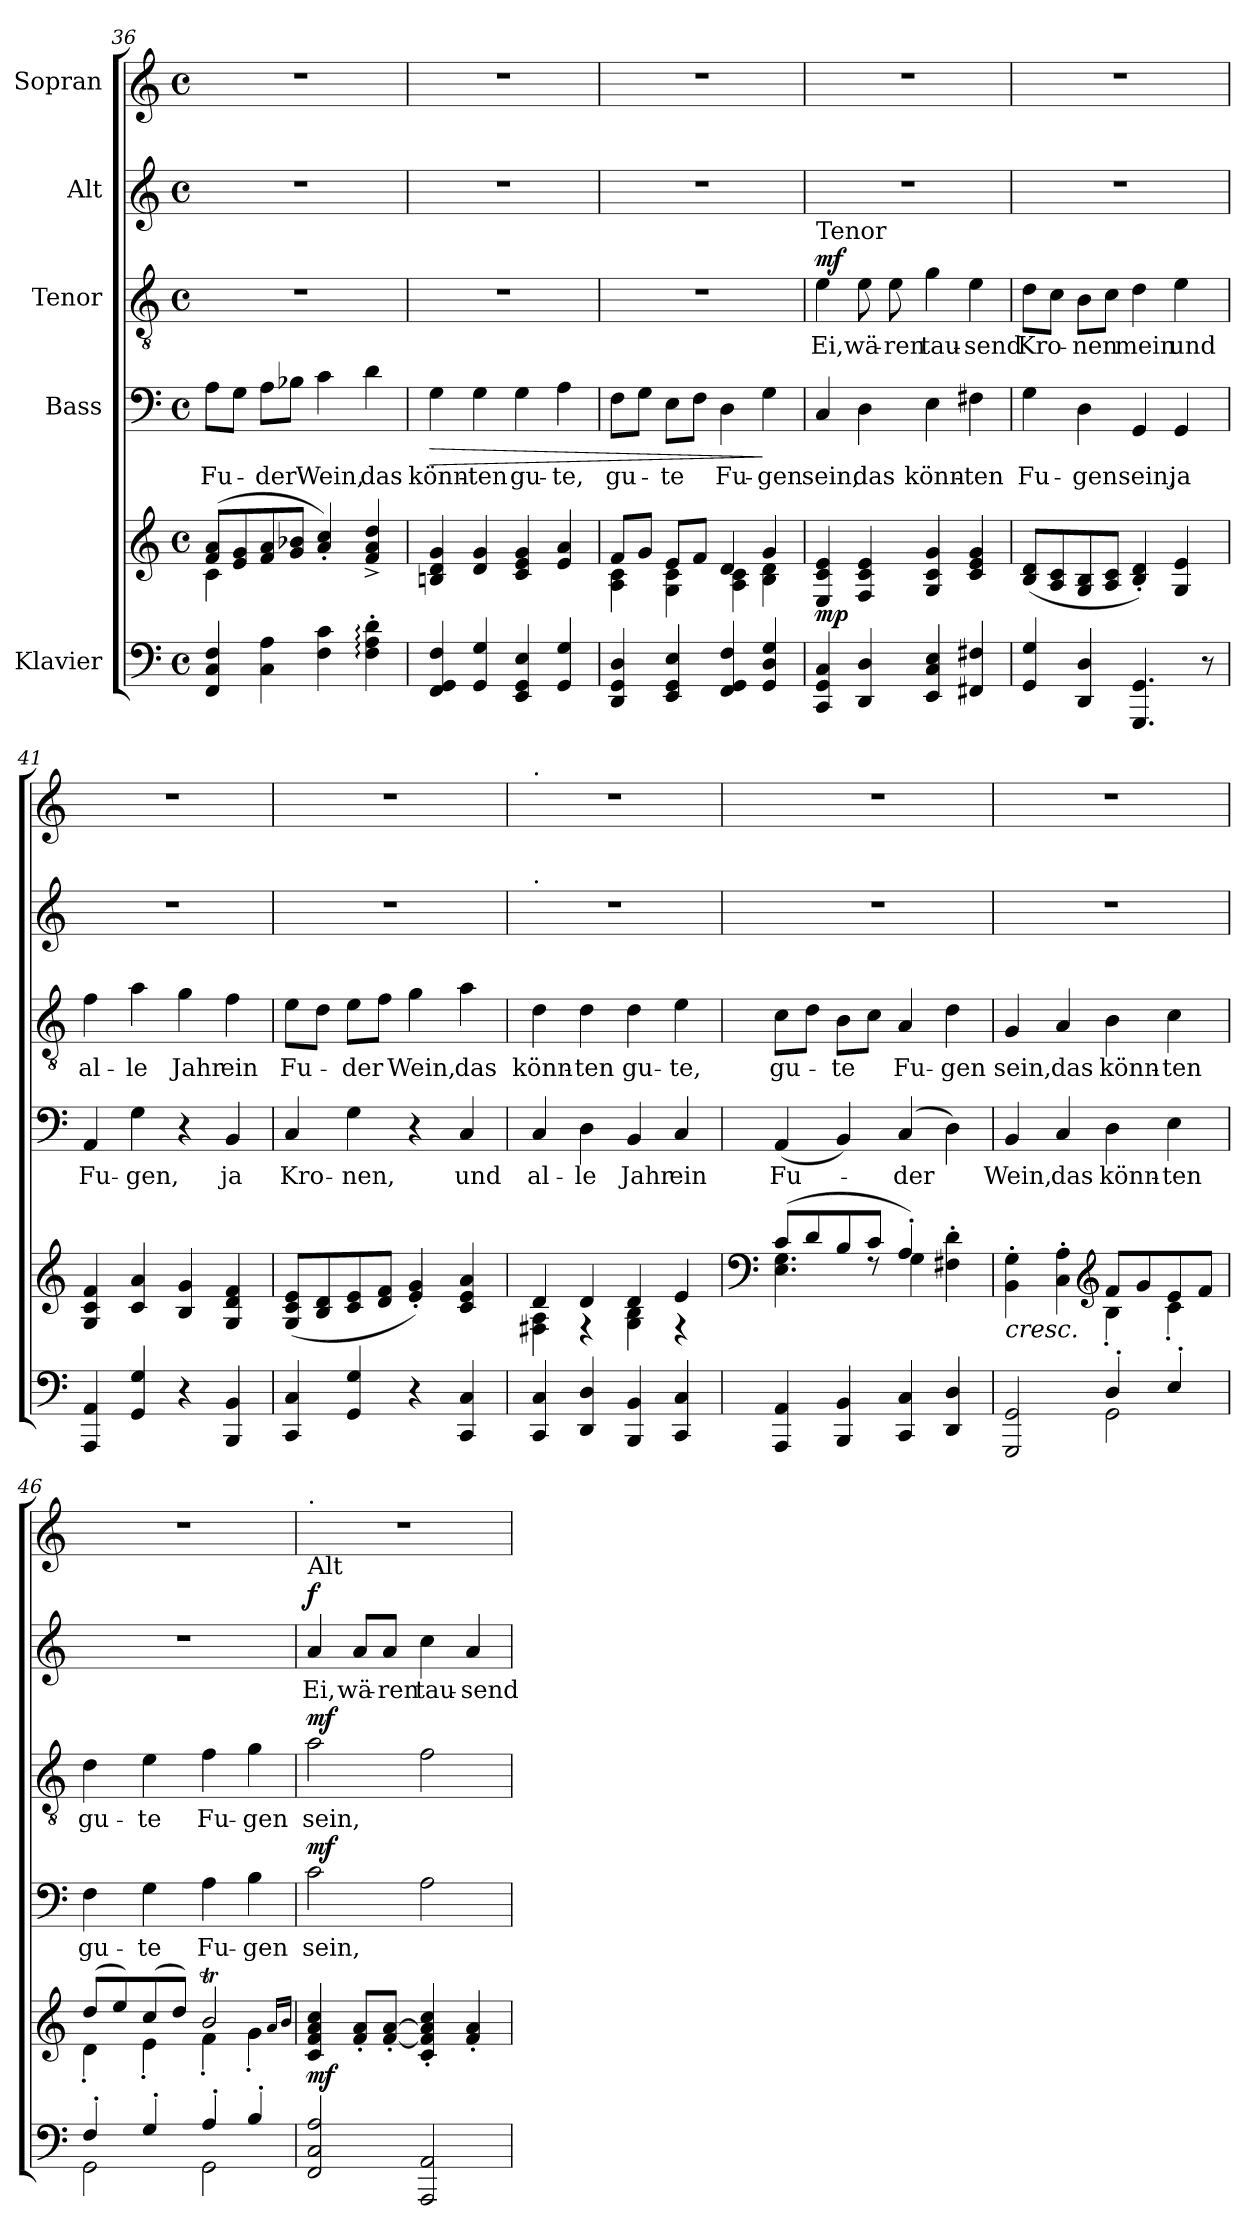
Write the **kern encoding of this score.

**kern	**kern	**dynam	**kern	**text	**dynam	**kern	**text	**dynam	**kern	**text	**dynam	**kern
*part5	*part5	*part5	*part4	*part4	*part4	*part3	*part3	*part3	*part2	*part2	*part2	*part1
*staff6	*staff5	*staff5/6	*staff4	*staff4	*staff4	*staff3	*staff3	*staff3	*staff2	*staff2	*staff2	*staff1
*I"Klavier	*	*	*I"Bass	*	*	*I"Tenor	*	*	*I"Alt	*	*	*I"Sopran
!!LO:LB:g=z
*clefF4	*clefG2	*	*clefF4	*	*	*clefGv2	*	*	*clefG2	*	*	*clefG2
*k[]	*k[]	*	*k[]	*	*	*k[]	*	*	*k[]	*	*	*k[]
*M4/4	*M4/4	*	*M4/4	*	*	*M4/4	*	*	*M4/4	*	*	*M4/4
*met(c)	*met(c)	*	*met(c)	*	*	*met(c)	*	*	*met(c)	*	*	*met(c)
=36	=36	=36	=36	=36	=36	=36	=36	=36	=36	=36	=36	=36
*	*^	*	*	*	*	*	*	*	*	*	*	*
!	!	!	!	!	!LO:LY:b	!	!	!	!	!	!	!	!
4FF/ 4C/ 4F/	(>8f/ 8a/L	4c\	.	8A\L	Fu-	.	1r	.	.	1r	.	.	1r
.	8e/ 8g/	.	.	8G\J	.	.	.	.	.	.	.	.	.
!	!	!	!	!	!LO:LY:b	!	!	!	!	!	!	!	!
4C\ 4A\	8f/ 8a/	2.ryy	.	8A\L	-der	.	.	.	.	.	.	.	.
.	8g/ 8b-X/J	.	.	8B-X\J	.	.	.	.	.	.	.	.	.
!	!	!	!	!	!LO:LY:b	!	!	!	!	!	!	!	!
4F\ 4c\	4a/' 4cc/')	.	.	4c\	Wein,	.	.	.	.	.	.	.	.
!	!	!	!	!	!LO:LY:b	!	!	!	!	!	!	!	!
4F\:' 4A\:' 4d\:'	4f/^ 4a/^ 4dd/^	.	.	4d\	das	.	.	.	.	.	.	.	.
*	*v	*v	*	*	*	*	*	*	*	*	*	*	*
=37	=37	=37	=37	=37	=37	=37	=37	=37	=37	=37	=37	=37
!	!	!	!	!LO:LY:b	!LO:HP:b	!	!	!	!	!	!	!
4FF/ 4GG/ 4F/	4Bn/ 4d/ 4g/	.	4G\	könn-	>	1r	.	.	1r	.	.	1r
!	!	!	!	!LO:LY:b	!	!	!	!	!	!	!	!
4GG/ 4G/	4d/ 4g/	.	4G\	-ten	.	.	.	.	.	.	.	.
!	!	!	!	!LO:LY:b	!	!	!	!	!	!	!	!
4EE/ 4GG/ 4E/	4c/ 4e/ 4g/	.	4G\	gu-	.	.	.	.	.	.	.	.
!	!	!	!	!LO:LY:b	!	!	!	!	!	!	!	!
4GG/ 4G/	4e/ 4a/	.	4A\	-te,	.	.	.	.	.	.	.	.
=38	=38	=38	=38	=38	=38	=38	=38	=38	=38	=38	=38	=38
*	*^	*	*	*	*	*	*	*	*	*	*	*
!	!	!	!	!	!LO:LY:b	!	!	!	!	!	!	!	!
4DD/ 4GG/ 4D/	8f/L	4A\ 4c\	.	8F\L	gu-	.	1r	.	.	1r	.	.	1r
.	8g/J	.	.	8G\J	.	.	.	.	.	.	.	.	.
!	!	!	!	!	!LO:LY:b	!	!	!	!	!	!	!	!
4EE/ 4GG/ 4E/	8e/L	4G\ 4c\	.	8E\L	-te	.	.	.	.	.	.	.	.
.	8f/J	.	.	8F\J	.	.	.	.	.	.	.	.	.
!	!	!	!	!	!LO:LY:b	!	!	!	!	!	!	!	!
4FF/ 4GG/ 4F/	4d/	4A\ 4c\	.	4D\	Fu-	.	.	.	.	.	.	.	.
!	!	!	!	!	!LO:LY:b	!	!	!	!	!	!	!	!
4GG/ 4D/ 4G/	4g/	4B\ 4d\	.	4G\	-gen	]	.	.	.	.	.	.	.
!!LO:LB:g=z
=39	=39	=39	=39	=39	=39	=39	=39	=39	=39	=39	=39	=39	=39
!	!	!	!	!	!	!	!LO:TX:a:t=Tenor	!	!	!	!	!	!
!	!	!	!LO:DY:b	!	!LO:LY:b	!	!	!LO:LY:b	!LO:DY:a	!	!	!	!
*	*v	*v	*	*	*	*	*	*	*	*	*	*	*
4CC/ 4GG/ 4C/	4E/ 4c/ 4e/	mp	4C/	sein,	.	4e\	Ei,	mf	1r	.	.	1r
!	!	!	!	!LO:LY:b	!	!	!LO:LY:b	!	!	!	!	!
4DD/ 4D/	4F/ 4c/ 4e/	.	4D\	das	.	8e\	wä-	.	.	.	.	.
!	!	!	!	!	!	!	!LO:LY:b	!	!	!	!	!
.	.	.	.	.	.	8e\	-ren	.	.	.	.	.
!	!	!	!	!LO:LY:b	!	!	!LO:LY:b	!	!	!	!	!
4EE/ 4C/ 4E/	4G/ 4c/ 4g/	.	4E\	könn-	.	4g\	tau-	.	.	.	.	.
!	!	!	!	!LO:LY:b	!	!	!LO:LY:b	!	!	!	!	!
4FF#X/ 4F#X/	4c/ 4e/ 4g/	.	4F#X\	-ten	.	4e\	-send	.	.	.	.	.
=40	=40	=40	=40	=40	=40	=40	=40	=40	=40	=40	=40	=40
!	!	!	!	!LO:LY:b	!	!	!LO:LY:b	!	!	!	!	!
4GG/ 4G/	(<8B/ 8d/L	.	4G\	Fu-	.	8d\L	Kro-	.	1r	.	.	1r
.	8A/ 8c/	.	.	.	.	8c\J	.	.	.	.	.	.
!	!	!	!	!LO:LY:b	!	!	!LO:LY:b	!	!	!	!	!
4DD/ 4D/	8G/ 8B/	.	4D\	-gen	.	8B\L	-nen	.	.	.	.	.
.	8A/ 8c/J	.	.	.	.	8c\J	.	.	.	.	.	.
!	!	!	!	!LO:LY:b	!	!	!LO:LY:b	!	!	!	!	!
4.GGG/ 4.GG/	4B/' 4d/')	.	4GG/	sein,	.	4d\	mein	.	.	.	.	.
!	!	!	!	!LO:LY:b	!	!	!LO:LY:b	!	!	!	!	!
.	4G/ 4e/	.	4GG/	ja	.	4e\	und	.	.	.	.	.
8r	.	.	.	.	.	.	.	.	.	.	.	.
=41	=41	=41	=41	=41	=41	=41	=41	=41	=41	=41	=41	=41
!	!	!	!	!LO:LY:b	!	!	!LO:LY:b	!	!	!	!	!
4AAA/ 4AA/	4G/ 4c/ 4f/	.	4AA/	Fu-	.	4f\	al-	.	1r	.	.	1r
!	!	!	!	!LO:LY:b	!	!	!LO:LY:b	!	!	!	!	!
4GG/ 4G/	4c/ 4a/	.	4G\	-gen,	.	4a\	-le	.	.	.	.	.
!	!	!	!	!	!	!	!LO:LY:b	!	!	!	!	!
4r	4B/ 4g/	.	4r	.	.	4g\	Jahr	.	.	.	.	.
!	!	!	!	!LO:LY:b	!	!	!LO:LY:b	!	!	!	!	!
4BBB/ 4BB/	4G/ 4d/ 4f/	.	4BB/	ja	.	4f\	ein	.	.	.	.	.
=42	=42	=42	=42	=42	=42	=42	=42	=42	=42	=42	=42	=42
!	!	!	!	!LO:LY:b	!	!	!LO:LY:b	!	!	!	!	!
4CC/ 4C/	(>8G/ 8c/ 8e/L	.	4C/	Kro-	.	8e\L	Fu-	.	1r	.	.	1r
.	8B/ 8d/	.	.	.	.	8d\J	.	.	.	.	.	.
!	!	!	!	!LO:LY:b	!	!	!LO:LY:b	!	!	!	!	!
4GG/ 4G/	8c/ 8e/	.	4G\	-nen,	.	8e\L	-der	.	.	.	.	.
.	8d/ 8f/J	.	.	.	.	8f\J	.	.	.	.	.	.
!	!	!	!	!	!	!	!LO:LY:b	!	!	!	!	!
4r	4e/' 4g/')	.	4r	.	.	4g\	Wein,	.	.	.	.	.
!	!	!	!	!LO:LY:b	!	!	!LO:LY:b	!	!	!	!	!
4CC/ 4C/	4c/ 4e/ 4a/	.	4C/	und	.	4a\	das	.	.	.	.	.
!!LO:PB:g=z
=43	=43	=43	=43	=43	=43	=43	=43	=43	=43	=43	=43	=43
*	*^	*	*	*	*	*	*	*	*	*	*	*
!	!	!	!	!	!	!	!	!	!	!	!	!	!LO:TX:a:t=.
!	!	!	!	!	!	!	!	!	!	!LO:TX:a:t=.	!	!	!
!	!	!	!	!	!LO:LY:b	!	!	!LO:LY:b	!	!	!	!	!
4CC/ 4C/	4d/	4F#X\ 4A\	.	4C/	al-	.	4d\	könn-	.	1r	.	.	1r
!	!	!	!	!	!LO:LY:b	!	!	!LO:LY:b	!	!	!	!	!
4DD/ 4D/	4d/	4r	.	4D\	-le	.	4d\	-ten	.	.	.	.	.
!	!	!	!	!	!LO:LY:b	!	!	!LO:LY:b	!	!	!	!	!
4BBB/ 4BB/	4d/	4G\ 4B\	.	4BB/	Jahr	.	4d\	gu-	.	.	.	.	.
!	!	!	!	!	!LO:LY:b	!	!	!LO:LY:b	!	!	!	!	!
4CC/ 4C/	4e/	4r	.	4C/	ein	.	4e\	-te,	.	.	.	.	.
=44	=44	=44	=44	=44	=44	=44	=44	=44	=44	=44	=44	=44	=44
*	*clefF4	*	*	*	*	*	*	*	*	*	*	*	*
!	!	!	!	!	!LO:LY:b	!	!	!LO:LY:b	!	!	!	!	!
4AAA/ 4AA/	(>8c/L	4.E\ 4.G\	.	(<4AA/	Fu-	.	8c\L	gu-	.	1r	.	.	1r
.	8d/	.	.	.	.	.	8d\J	.	.	.	.	.	.
!	!	!	!	!	!	!	!	!LO:LY:b	!	!	!	!	!
4BBB/ 4BB/	8B/	.	.	4BB/)	.	.	8B\L	-te	.	.	.	.	.
.	8c/J	8rF	.	.	.	.	8c\J	.	.	.	.	.	.
!	!	!	!	!	!LO:LY:b	!	!	!LO:LY:b	!	!	!	!	!
4CC/ 4C/	4A'/)	4G\	.	(>4C/	-der	.	4A/	Fu-	.	.	.	.	.
!	!	!	!	!	!	!	!	!LO:LY:b	!	!	!	!	!
4DD/ 4D/	4F#X\' 4d\'	4ryy	.	4D\)	.	.	4d\	-gen	.	.	.	.	.
=45	=45	=45	=45	=45	=45	=45	=45	=45	=45	=45	=45	=45	=45
*^	*	*	*	*	*	*	*	*	*	*	*	*	*
!	!	!LO:TX:b:i:t=cresc.	!	!	!	!	!	!	!	!	!	!	!	!
!	!	!	!	!	!	!LO:LY:b	!	!	!LO:LY:b	!	!	!	!	!
2GGG/ 2GG/	2ryy	4BB\' 4G\'	2ryy	.	4BB/	Wein,	.	4G/	sein,	.	1r	.	.	1r
!	!	!	!	!	!	!LO:LY:b	!	!	!LO:LY:b	!	!	!	!	!
.	.	4C\' 4A\'	.	.	4C/	das	.	4A/	das	.	.	.	.	.
*	*	*clefG2	*	*	*	*	*	*	*	*	*	*	*	*
!	!	!	!	!	!	!LO:LY:b	!	!	!LO:LY:b	!	!	!	!	!
4D'/	2GG\	8f/L	4B'\	.	4D\	könn-	.	4B\	könn-	.	.	.	.	.
.	.	8g/	.	.	.	.	.	.	.	.	.	.	.	.
!	!	!	!	!	!	!LO:LY:b	!	!	!LO:LY:b	!	!	!	!	!
4E'/	.	8e/	4c'\	.	4E\	-ten	.	4c\	-ten	.	.	.	.	.
.	.	8f/J	.	.	.	.	.	.	.	.	.	.	.	.
=46	=46	=46	=46	=46	=46	=46	=46	=46	=46	=46	=46	=46	=46	=46
!	!	!	!	!	!	!LO:LY:b	!	!	!LO:LY:b	!	!	!	!	!
4F'/	2GG\	(>8dd/L	4d'\	.	4F\	gu-	.	4d\	gu-	.	1r	.	.	1r
.	.	8ee/)	.	.	.	.	.	.	.	.	.	.	.	.
!	!	!	!	!	!	!LO:LY:b	!	!	!LO:LY:b	!	!	!	!	!
4G'/	.	(>8cc/	4e'\	.	4G\	-te	.	4e\	-te	.	.	.	.	.
.	.	8dd/J)	.	.	.	.	.	.	.	.	.	.	.	.
!	!	!	!	!	!	!LO:LY:b	!	!	!LO:LY:b	!	!	!	!	!
4A'/	2GG\	2bt/	4f'\	.	4A\	Fu-	.	4f\	Fu-	.	.	.	.	.
!	!	!	!	!	!	!LO:LY:b	!	!	!LO:LY:b	!	!	!	!	!
4B'/	.	.	4gTTT'\	.	4B\	-gen	.	4g\	-gen	.	.	.	.	.
*v	*v	*	*	*	*	*	*	*	*	*	*	*	*	*
*	*v	*v	*	*	*	*	*	*	*	*	*	*	*
.	16qa/LL	.	.	.	.	.	.	.	.	.	.	.
.	16qb/JJ	.	.	.	.	.	.	.	.	.	.	.
!!LO:LB:g=z
=47	=47	=47	=47	=47	=47	=47	=47	=47	=47	=47	=47	=47
!	!	!	!	!	!	!	!	!	!	!	!	!LO:TX:a:t=.
!	!	!	!	!	!	!	!	!	!LO:TX:a:t=Alt	!	!	!
!	!	!LO:DY:b	!	!LO:LY:b	!LO:DY:a	!	!LO:LY:b	!LO:DY:a	!	!LO:LY:b	!LO:DY:a	!
2FF/ 2C/ 2A/	4c/ 4f/ 4a/ 4cc/	mf	2c\	sein,	mf	2a\	sein,	mf	4a/	Ei,	f	1r
!	!	!	!	!	!	!	!	!	!	!LO:LY:b	!	!
.	8f/' 8a/'L	.	.	.	.	.	.	.	8a/L	wä-	.	.
!	!	!	!	!	!	!	!	!	!	!LO:LY:b	!	!
.	[8f/' [8a/'J	.	.	.	.	.	.	.	8a/J	-ren	.	.
!	!	!	!	!	!	!	!	!	!	!LO:LY:b	!	!
2AAA/ 2AA/	4c/' 4f/]' 4a/]' 4cc/'	.	2A\	.	.	2f\	.	.	4cc\	tau-	.	.
!	!	!	!	!	!	!	!	!	!	!LO:LY:b	!	!
.	4f/' 4a/'	.	.	.	.	.	.	.	4a/	-send	.	.
=	=	=	=	=	=	=	=	=	=	=	=	=
*-	*-	*-	*-	*-	*-	*-	*-	*-	*-	*-	*-	*-
